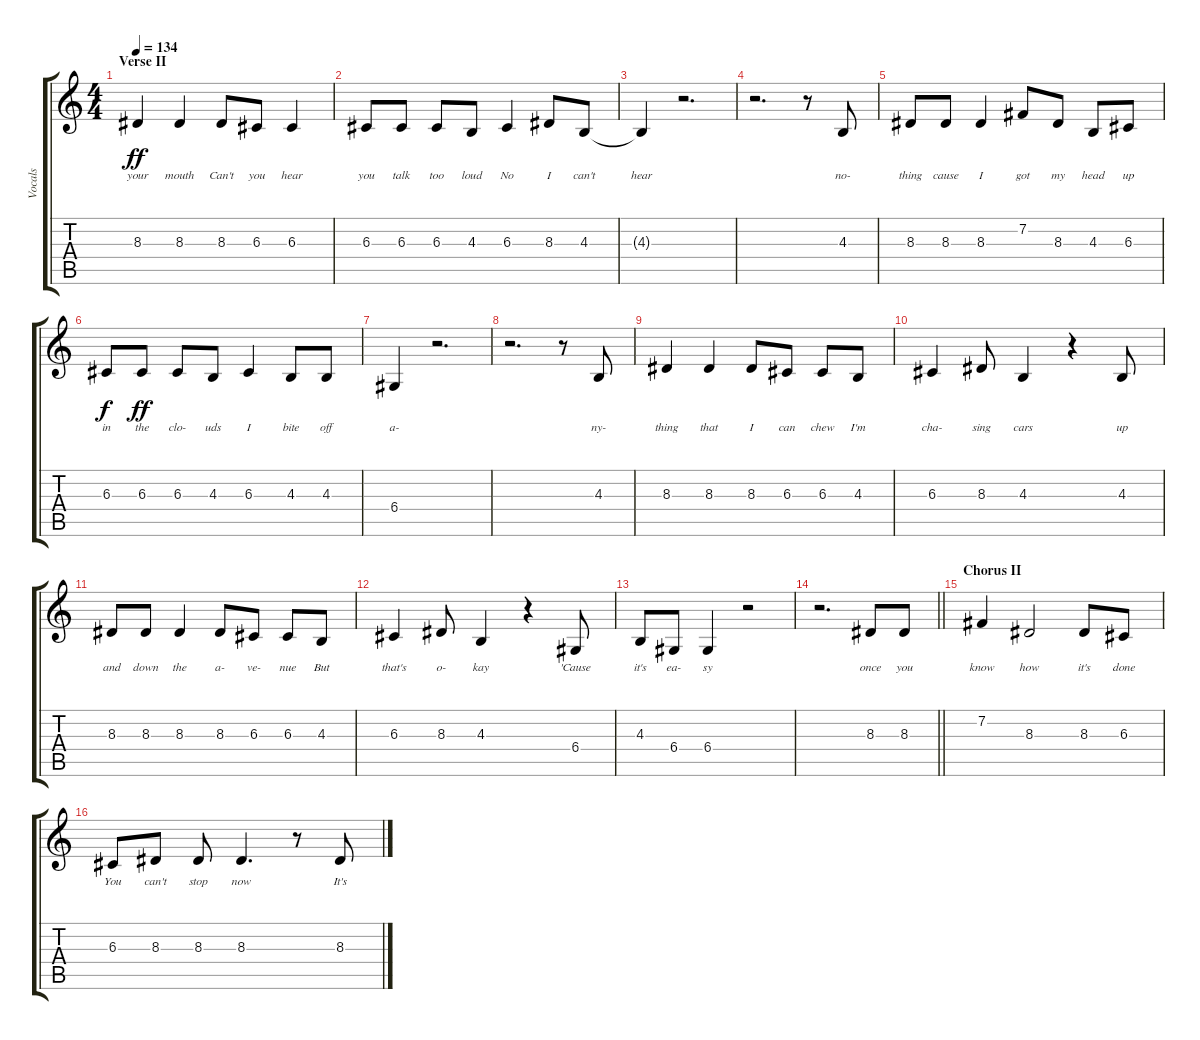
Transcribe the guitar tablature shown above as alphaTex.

\track ("Vocals" "Vocals") {instrument tenorsax}
\staff {score tabs}
\tuning (E4 B3 G3 D3 A2 E2) {hide}
\ts (4 4)
\section ("" "Verse II")
\tempo 134
\clef g2
\ks c
8.3.4{lyrics (0 "your") lyrics (1 "") lyrics (2 "") lyrics (3 "") lyrics (4 "") dy ff} 8.3.4{lyrics (0 "mouth") lyrics (1 "") lyrics (2 "") lyrics (3 "") lyrics (4 "")} 8.3.8{lyrics (0 "Can't") lyrics (1 "") lyrics (2 "") lyrics (3 "") lyrics (4 "")} 6.3.8{lyrics (0 "you") lyrics (1 "") lyrics (2 "") lyrics (3 "") lyrics (4 "")} 6.3.4{lyrics (0 "hear") lyrics (1 "") lyrics (2 "") lyrics (3 "") lyrics (4 "")} |
6.3.8{lyrics (0 "you") lyrics (1 "") lyrics (2 "") lyrics (3 "") lyrics (4 "")} 6.3.8{lyrics (0 "talk") lyrics (1 "") lyrics (2 "") lyrics (3 "") lyrics (4 "")} 6.3.8{lyrics (0 "too") lyrics (1 "") lyrics (2 "") lyrics (3 "") lyrics (4 "")} 4.3.8{lyrics (0 "loud") lyrics (1 "") lyrics (2 "") lyrics (3 "") lyrics (4 "")} 6.3.4{lyrics (0 "No") lyrics (1 "") lyrics (2 "") lyrics (3 "") lyrics (4 "")} 8.3.8{lyrics (0 "I") lyrics (1 "") lyrics (2 "") lyrics (3 "") lyrics (4 "")} 4.3.8{lyrics (0 "can't") lyrics (1 "") lyrics (2 "") lyrics (3 "") lyrics (4 "")} |
4.3{t}.4{lyrics (0 "hear") lyrics (1 "") lyrics (2 "") lyrics (3 "") lyrics (4 "")} r.2{d} |
r.2{d} r.8 4.3.8{lyrics (0 "no-") lyrics (1 "") lyrics (2 "") lyrics (3 "") lyrics (4 "")} |
8.3.8{lyrics (0 "thing") lyrics (1 "") lyrics (2 "") lyrics (3 "") lyrics (4 "")} 8.3.8{lyrics (0 "cause") lyrics (1 "") lyrics (2 "") lyrics (3 "") lyrics (4 "")} 8.3.4{lyrics (0 "I") lyrics (1 "") lyrics (2 "") lyrics (3 "") lyrics (4 "")} 7.2.8{lyrics (0 "got") lyrics (1 "") lyrics (2 "") lyrics (3 "") lyrics (4 "")} 8.3.8{lyrics (0 "my") lyrics (1 "") lyrics (2 "") lyrics (3 "") lyrics (4 "")} 4.3.8{lyrics (0 "head") lyrics (1 "") lyrics (2 "") lyrics (3 "") lyrics (4 "")} 6.3.8{lyrics (0 "up") lyrics (1 "") lyrics (2 "") lyrics (3 "") lyrics (4 "")} |
6.3.8{lyrics (0 "in") lyrics (1 "") lyrics (2 "") lyrics (3 "") lyrics (4 "") dy f} 6.3.8{lyrics (0 "the") lyrics (1 "") lyrics (2 "") lyrics (3 "") lyrics (4 "") dy ff} 6.3.8{lyrics (0 "clo-") lyrics (1 "") lyrics (2 "") lyrics (3 "") lyrics (4 "")} 4.3.8{lyrics (0 "uds") lyrics (1 "") lyrics (2 "") lyrics (3 "") lyrics (4 "")} 6.3.4{lyrics (0 "I") lyrics (1 "") lyrics (2 "") lyrics (3 "") lyrics (4 "")} 4.3.8{lyrics (0 "bite") lyrics (1 "") lyrics (2 "") lyrics (3 "") lyrics (4 "")} 4.3.8{lyrics (0 "off") lyrics (1 "") lyrics (2 "") lyrics (3 "") lyrics (4 "")} |
6.4.4{lyrics (0 "a-") lyrics (1 "") lyrics (2 "") lyrics (3 "") lyrics (4 "")} r.2{d} |
r.2{d} r.8 4.3.8{lyrics (0 "ny-") lyrics (1 "") lyrics (2 "") lyrics (3 "") lyrics (4 "")} |
8.3.4{lyrics (0 "thing") lyrics (1 "") lyrics (2 "") lyrics (3 "") lyrics (4 "")} 8.3.4{lyrics (0 "that") lyrics (1 "") lyrics (2 "") lyrics (3 "") lyrics (4 "")} 8.3.8{lyrics (0 "I") lyrics (1 "") lyrics (2 "") lyrics (3 "") lyrics (4 "")} 6.3.8{lyrics (0 "can") lyrics (1 "") lyrics (2 "") lyrics (3 "") lyrics (4 "")} 6.3.8{lyrics (0 "chew") lyrics (1 "") lyrics (2 "") lyrics (3 "") lyrics (4 "")} 4.3.8{lyrics (0 "I'm") lyrics (1 "") lyrics (2 "") lyrics (3 "") lyrics (4 "")} |
6.3.4{lyrics (0 "cha-") lyrics (1 "") lyrics (2 "") lyrics (3 "") lyrics (4 "")} 8.3.8{lyrics (0 "sing") lyrics (1 "") lyrics (2 "") lyrics (3 "") lyrics (4 "")} 4.3.4{lyrics (0 "cars") lyrics (1 "") lyrics (2 "") lyrics (3 "") lyrics (4 "")} r.4 4.3.8{lyrics (0 "up") lyrics (1 "") lyrics (2 "") lyrics (3 "") lyrics (4 "")} |
8.3.8{lyrics (0 "and") lyrics (1 "") lyrics (2 "") lyrics (3 "") lyrics (4 "")} 8.3.8{lyrics (0 "down") lyrics (1 "") lyrics (2 "") lyrics (3 "") lyrics (4 "")} 8.3.4{lyrics (0 "the") lyrics (1 "") lyrics (2 "") lyrics (3 "") lyrics (4 "")} 8.3.8{lyrics (0 "a-") lyrics (1 "") lyrics (2 "") lyrics (3 "") lyrics (4 "")} 6.3.8{lyrics (0 "ve-") lyrics (1 "") lyrics (2 "") lyrics (3 "") lyrics (4 "")} 6.3.8{lyrics (0 "nue") lyrics (1 "") lyrics (2 "") lyrics (3 "") lyrics (4 "")} 4.3.8{lyrics (0 "But") lyrics (1 "") lyrics (2 "") lyrics (3 "") lyrics (4 "")} |
6.3.4{lyrics (0 "that's") lyrics (1 "") lyrics (2 "") lyrics (3 "") lyrics (4 "")} 8.3.8{lyrics (0 "o-") lyrics (1 "") lyrics (2 "") lyrics (3 "") lyrics (4 "")} 4.3.4{lyrics (0 "kay") lyrics (1 "") lyrics (2 "") lyrics (3 "") lyrics (4 "")} r.4 6.4.8{lyrics (0 "'Cause") lyrics (1 "") lyrics (2 "") lyrics (3 "") lyrics (4 "")} |
4.3.8{lyrics (0 "it's") lyrics (1 "") lyrics (2 "") lyrics (3 "") lyrics (4 "")} 6.4.8{lyrics (0 "ea-") lyrics (1 "") lyrics (2 "") lyrics (3 "") lyrics (4 "")} 6.4.4{lyrics (0 "sy") lyrics (1 "") lyrics (2 "") lyrics (3 "") lyrics (4 "")} r.2 |
\barLineRight lightlight
r.2{d} 8.3.8{lyrics (0 "once") lyrics (1 "") lyrics (2 "") lyrics (3 "") lyrics (4 "")} 8.3.8{lyrics (0 "you") lyrics (1 "") lyrics (2 "") lyrics (3 "") lyrics (4 "")} |
\section ("" "Chorus II")
7.2.4{lyrics (0 "know") lyrics (1 "") lyrics (2 "") lyrics (3 "") lyrics (4 "")} 8.3.2{lyrics (0 "how") lyrics (1 "") lyrics (2 "") lyrics (3 "") lyrics (4 "")} 8.3.8{lyrics (0 "it's") lyrics (1 "") lyrics (2 "") lyrics (3 "") lyrics (4 "")} 6.3.8{lyrics (0 "done") lyrics (1 "") lyrics (2 "") lyrics (3 "") lyrics (4 "")} |
6.3.8{lyrics (0 "You") lyrics (1 "") lyrics (2 "") lyrics (3 "") lyrics (4 "")} 8.3.8{lyrics (0 "can't") lyrics (1 "") lyrics (2 "") lyrics (3 "") lyrics (4 "")} 8.3.8{lyrics (0 "stop") lyrics (1 "") lyrics (2 "") lyrics (3 "") lyrics (4 "")} 8.3.4{d lyrics (0 "now") lyrics (1 "") lyrics (2 "") lyrics (3 "") lyrics (4 "")} r.8 8.3.8{lyrics (0 "It's") lyrics (1 "") lyrics (2 "") lyrics (3 "") lyrics (4 "")}
